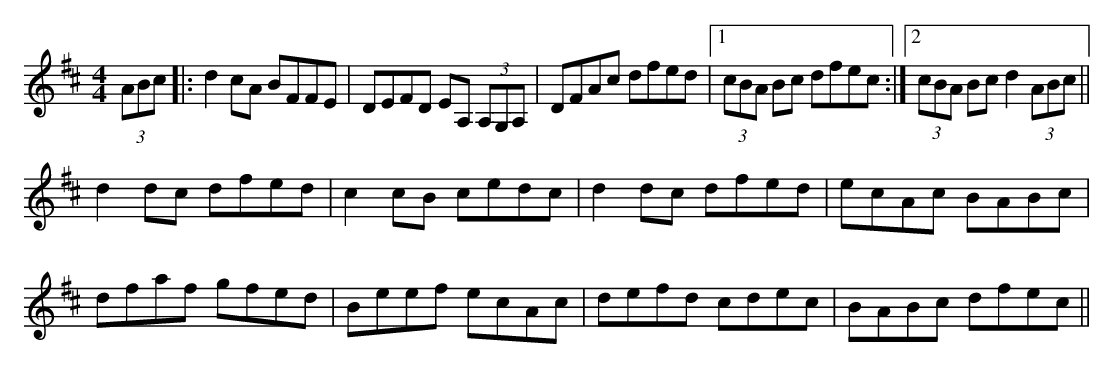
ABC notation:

X:1
M:4/4
K:D
(3ABc|:d2 cA BFFE|DEFD EA, (3A,G,A,|DFAc dfed|1 (3cBA Bc dfec:|2 (3cBA Bc d2 (3ABc||
d2 dc dfed|c2cB cedc|d2 dc dfed|ecAc BABc|dfaf gfed|Beef ecAc|defd cdec|BABc dfec||
